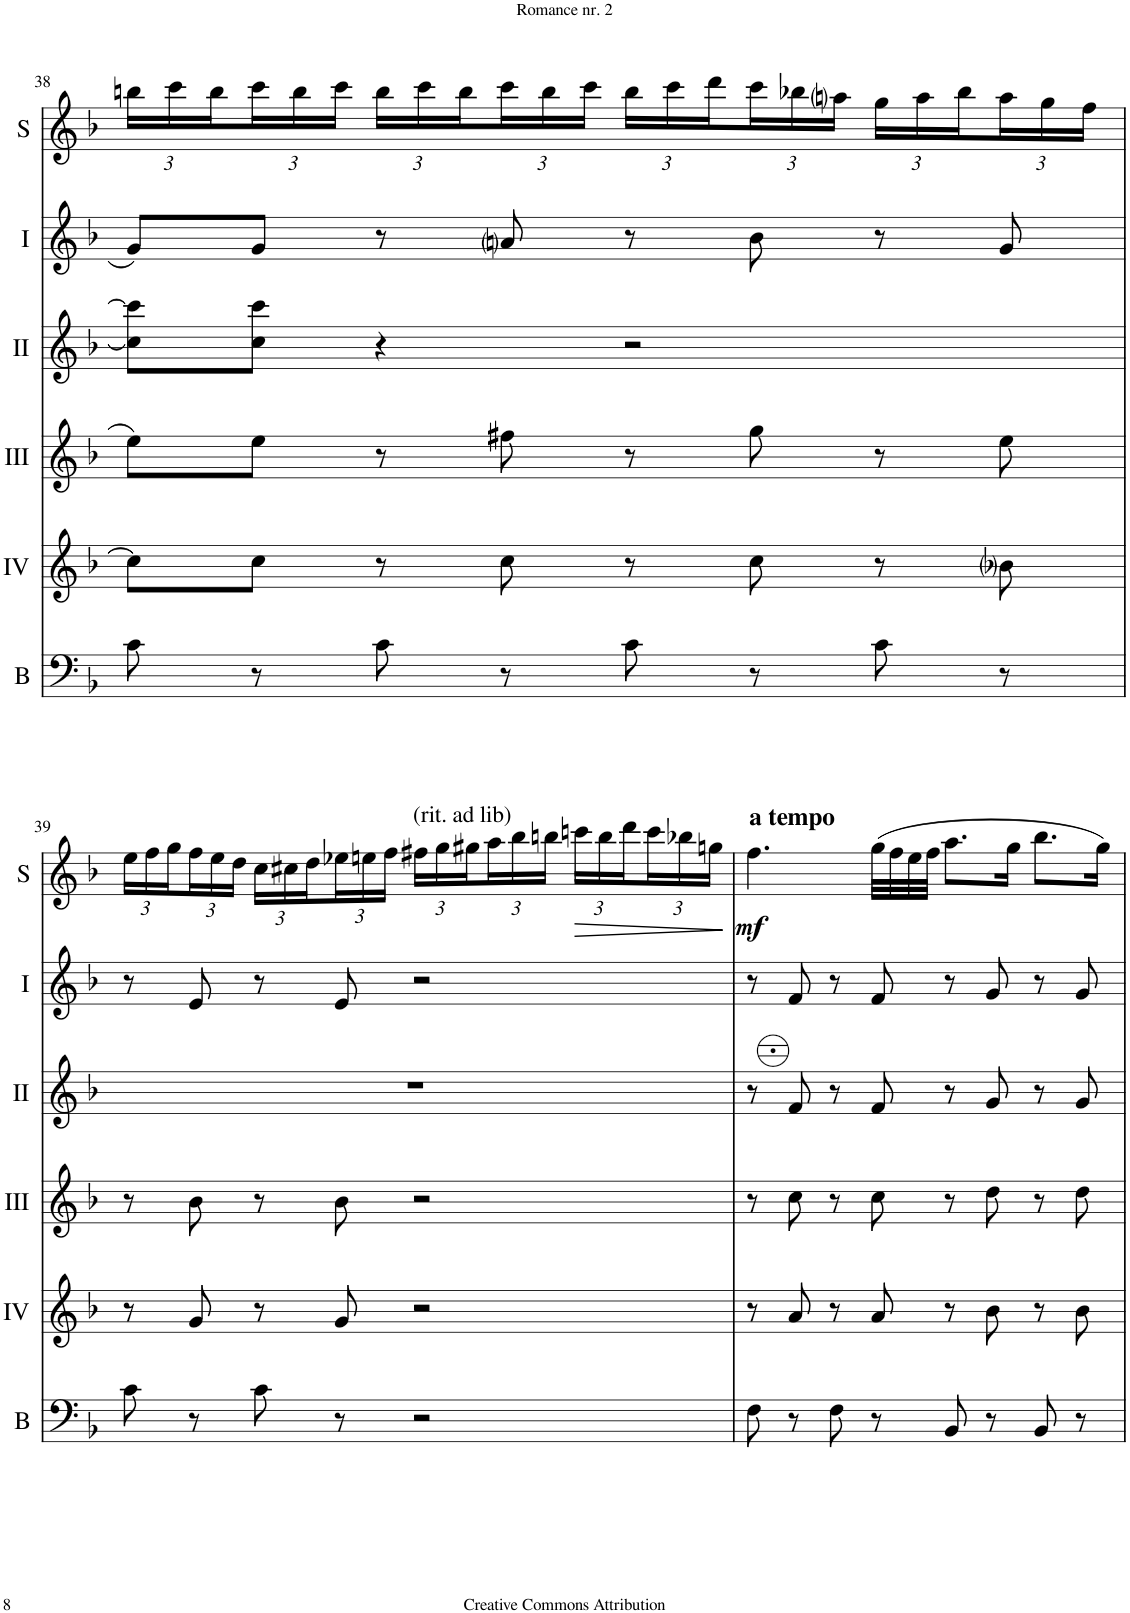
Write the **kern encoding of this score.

**kern	**kern	**kern	**kern	**kern	**kern	**dynam
*part6	*part5	*part4	*part3	*part2	*part1	*part1
*staff6	*staff5	*staff4	*staff3	*staff2	*staff1	*staff1
*I"Bass	*I"Acc. 4	*I"Acc. 3	*I"Acc. 2	*I"Acc. 1	*I"Solo	*
*I'B	*	*	*	*	*I'S	*
!!LO:PB:g=z
*clefF4	*clefG2	*clefG2	*clefG2	*clefG2	*clefG2	*
*Trd7c12	*Trd7c12	*Trd7c12	*	*	*	*
*k[b-]	*k[b-]	*k[b-]	*k[b-]	*k[b-]	*k[b-]	*
*M4/4	*M4/4	*M4/4	*M4/4	*M4/4	*M4/4	*
*met(c)	*met(c)	*met(c)	*met(c)	*met(c)	*met(c)	*
*	*	*	*	*	*Xbrackettup	*
=38	=38	=38	=38	=38	=38	=38
8c\	8cc\L]	8ee\L	8c\] 8cc\]L	8g/L	24bbn\LL	.
.	.	.	.	.	24ccc\	.
.	.	.	.	.	24bb\	.
8r	8cc\J	8ee\J	8c\ 8cc\J	8g/J	24ccc\	.
.	.	.	.	.	24bb\	.
.	.	.	.	.	24ccc\JJ	.
8c\	8r	8r	4r	8r	24bb\LL	.
.	.	.	.	.	24ccc\	.
.	.	.	.	.	24bb\	.
8r	8cc\	8ff#X\	.	8ani/	24ccc\	.
.	.	.	.	.	24bb\	.
.	.	.	.	.	24ccc\JJ	.
8c\	8r	8r	2r	8r	24bb\LL	.
.	.	.	.	.	24ccc\	.
.	.	.	.	.	24ddd\	.
8r	8cc\	8gg\	.	8b-\	24ccc\	.
.	.	.	.	.	24bb-X\	.
.	.	.	.	.	24aani\JJ	.
8c\	8r	8r	.	8r	24gg\LL	.
.	.	.	.	.	24aa\	.
.	.	.	.	.	24bb-\	.
8r	8b-i\	8ee\	.	8g/	24aa\	.
.	.	.	.	.	24gg\	.
.	.	.	.	.	24ff\JJ	.
!!LO:LB:g=z
=39	=39	=39	=39	=39	=39	=39
8c\	8r	8r	1r	8r	24ee\LL	.
.	.	.	.	.	24ff\	.
.	.	.	.	.	24gg\	.
8r	8g/	8b-\	.	8e/	24ff\	.
.	.	.	.	.	24ee\	.
.	.	.	.	.	24dd\JJ	.
8c\	8r	8r	.	8r	24cc\LL	.
.	.	.	.	.	24cc#X\	.
.	.	.	.	.	24dd\	.
8r	8g/	8b-\	.	8e/	24ee-X\	.
.	.	.	.	.	24een\	.
.	.	.	.	.	24ff\JJ	.
!	!	!	!	!	!LO:TX:a:t=(rit. ad lib)	!
2r	2r	2r	.	2r	24ff#X\LL	.
.	.	.	.	.	24gg\	.
.	.	.	.	.	24gg#X\	.
.	.	.	.	.	24aa\	.
.	.	.	.	.	24bb-\	.
.	.	.	.	.	24bbn\JJ	.
!	!	!	!	!	!	!LO:HP:b
.	.	.	.	.	24cccn\LL	>
.	.	.	.	.	24bb\	.
.	.	.	.	.	24ddd\	.
.	.	.	.	.	24ccc\	.
.	.	.	.	.	24bb-X\	.
.	.	.	.	.	24ggn\JJ	.
.	.	.	.	.	.	]
=40	=40	=40	=40	=40	=40	=40
!	!	!	!	!	!LO:TX:a:B:t=a tempo	!
!	!	!	!	!	!	!LO:DY:b
8F\	8r	8r	8r	8r	4.ff\	mf
8r	8a/	8cc\	8f/	8f/	.	.
8F\	8r	8r	8r	8r	.	.
8r	8a/	8cc\	8f/	8f/	(32gg\LLL	.
.	.	.	.	.	32ff\	.
.	.	.	.	.	32ee\	.
.	.	.	.	.	32ff\JJJ	.
8BB-/	8r	8r	8r	8r	8.aa\L	.
8r	8b-\	8dd\	8g/	8g/	.	.
.	.	.	.	.	16gg\Jk	.
8BB-/	8r	8r	8r	8r	8.bb-\L	.
8r	8b-\	8dd\	8g/	8g/	.	.
.	.	.	.	.	16gg\Jk)	.
=	=	=	=	=	=	=
*-	*-	*-	*-	*-	*-	*-
